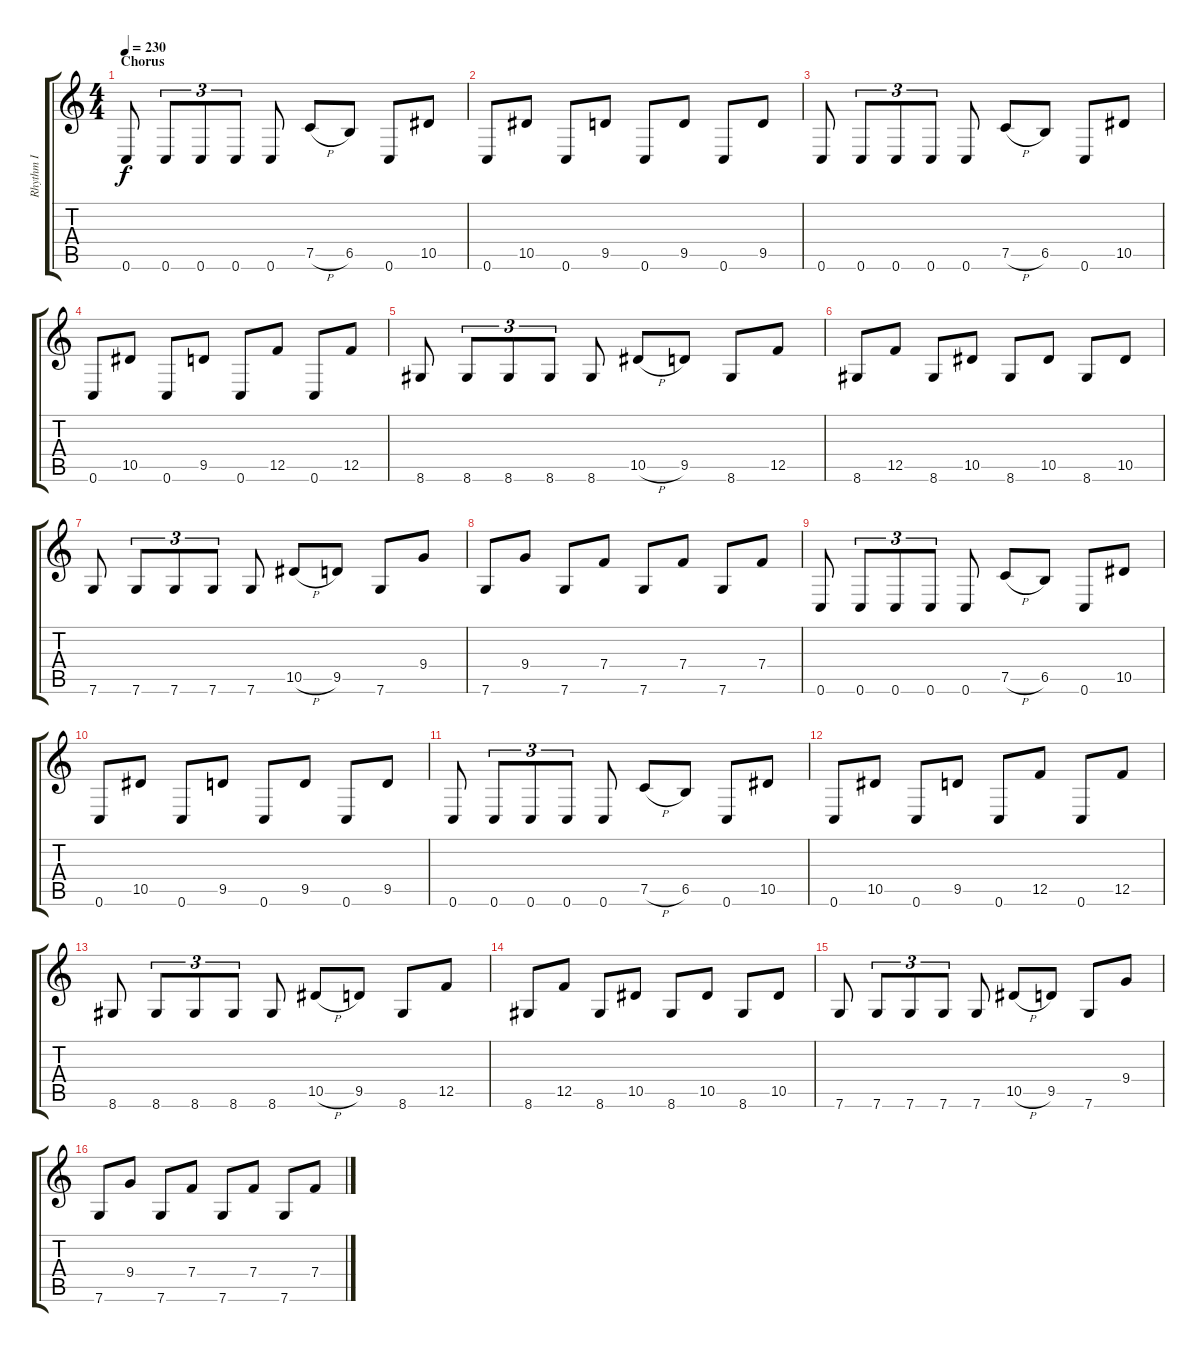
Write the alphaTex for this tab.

\track ("Rhythm I" "Rhythm I") {instrument distortionguitar}
\staff {score tabs}
\tuning (C4 G3 Eb3 Bb2 F2 C2) {hide}
\ts (4 4)
\section ("" "Chorus")
\tempo 230
\clef g2
\ks c
0.6.8{dy f} 0.6.8{tu (3 2)} 0.6.8{tu (3 2)} 0.6.8{tu (3 2)} 0.6.8 7.5{h}.8 6.5.8 0.6.8 10.5.8 |
0.6.8 10.5.8 0.6.8 9.5.8 0.6.8 9.5.8 0.6.8 9.5.8 |
0.6.8 0.6.8{tu (3 2)} 0.6.8{tu (3 2)} 0.6.8{tu (3 2)} 0.6.8 7.5{h}.8 6.5.8 0.6.8 10.5.8 |
0.6.8 10.5.8 0.6.8 9.5.8 0.6.8 12.5.8 0.6.8 12.5.8 |
8.6.8 8.6.8{tu (3 2)} 8.6.8{tu (3 2)} 8.6.8{tu (3 2)} 8.6.8 10.5{h}.8 9.5.8 8.6.8 12.5.8 |
8.6.8 12.5.8 8.6.8 10.5.8 8.6.8 10.5.8 8.6.8 10.5.8 |
7.6.8 7.6.8{tu (3 2)} 7.6.8{tu (3 2)} 7.6.8{tu (3 2)} 7.6.8 10.5{h}.8 9.5.8 7.6.8 9.4.8 |
7.6.8 9.4.8 7.6.8 7.4.8 7.6.8 7.4.8 7.6.8 7.4.8 |
0.6.8 0.6.8{tu (3 2)} 0.6.8{tu (3 2)} 0.6.8{tu (3 2)} 0.6.8 7.5{h}.8 6.5.8 0.6.8 10.5.8 |
0.6.8 10.5.8 0.6.8 9.5.8 0.6.8 9.5.8 0.6.8 9.5.8 |
0.6.8 0.6.8{tu (3 2)} 0.6.8{tu (3 2)} 0.6.8{tu (3 2)} 0.6.8 7.5{h}.8 6.5.8 0.6.8 10.5.8 |
0.6.8 10.5.8 0.6.8 9.5.8 0.6.8 12.5.8 0.6.8 12.5.8 |
8.6.8 8.6.8{tu (3 2)} 8.6.8{tu (3 2)} 8.6.8{tu (3 2)} 8.6.8 10.5{h}.8 9.5.8 8.6.8 12.5.8 |
8.6.8 12.5.8 8.6.8 10.5.8 8.6.8 10.5.8 8.6.8 10.5.8 |
7.6.8 7.6.8{tu (3 2)} 7.6.8{tu (3 2)} 7.6.8{tu (3 2)} 7.6.8 10.5{h}.8 9.5.8 7.6.8 9.4.8 |
7.6.8 9.4.8 7.6.8 7.4.8 7.6.8 7.4.8 7.6.8 7.4.8
